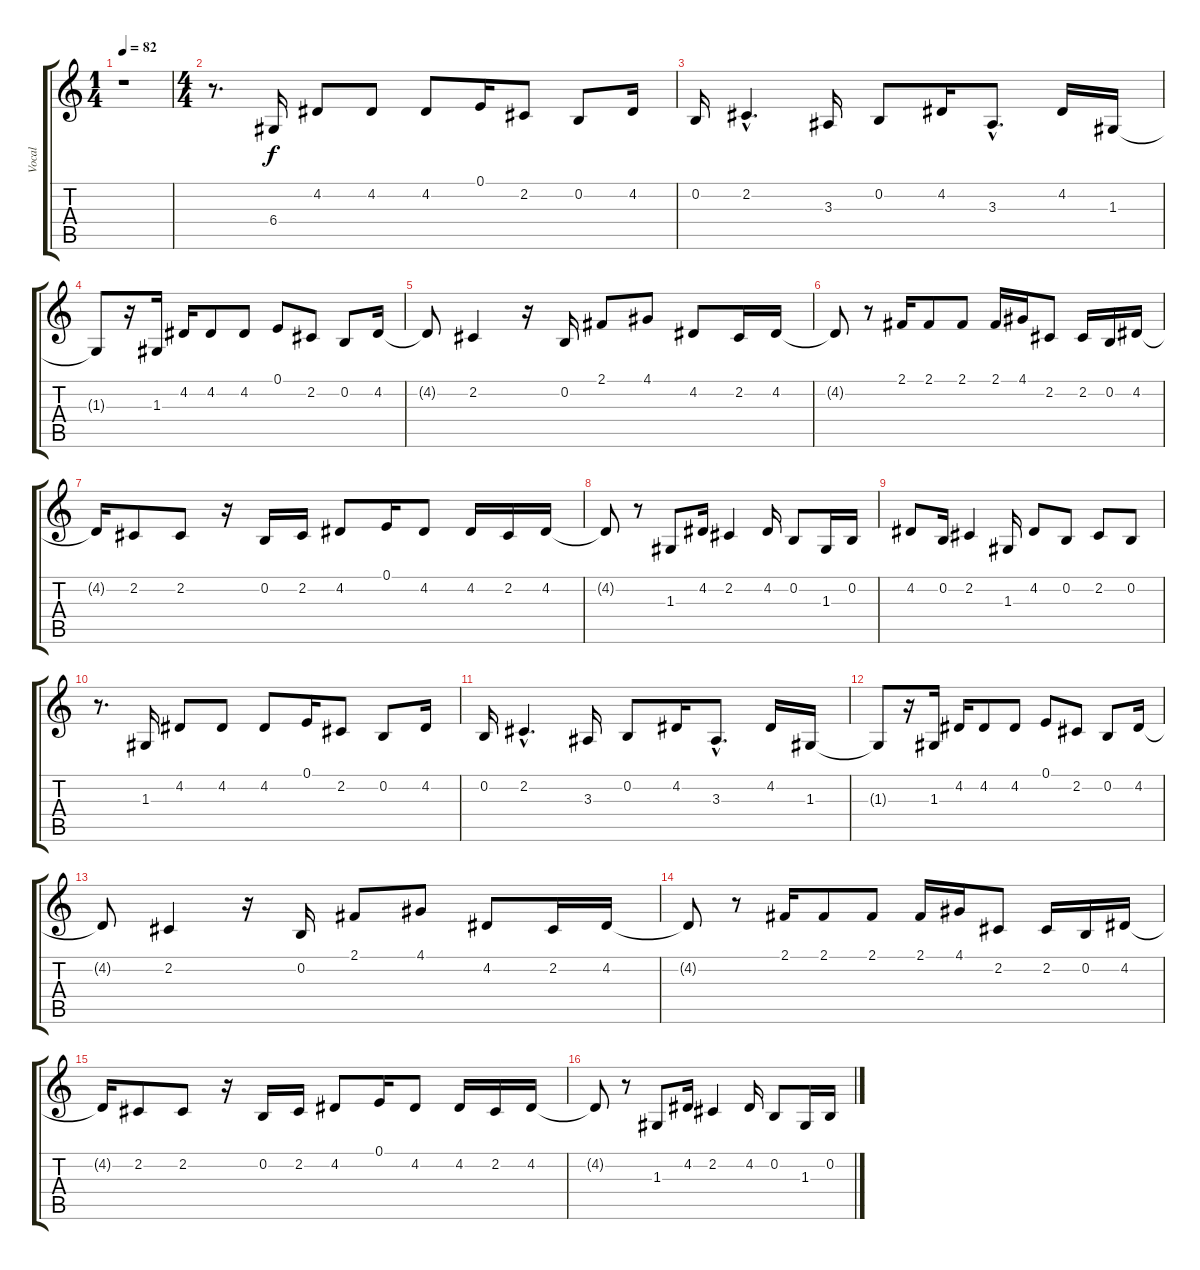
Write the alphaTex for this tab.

\track ("Vocal" "Vocal") {instrument violin}
\staff {score tabs}
\tuning (E4 B3 G3 D3 A2 E2) {hide}
\ts (1 4)
\tempo 82
\clef g2
\ks c
r.1{dy f instrument violin} |
\ts (4 4)
r.8{d} 6.4.16 4.2.8 4.2.8 4.2.8 0.1.16 2.2.8 0.2.8 4.2.16 |
0.2.16 2.2{hac}.4{d} 3.3.16 0.2.8 4.2.16 3.3{hac}.8{d} 4.2.16 1.3.16 |
1.3{t}.8 r.16 1.3.16 4.2.16 4.2.8 4.2.8 0.1.8 2.2.8 0.2.8 4.2.16 |
4.2{t}.8 2.2.4 r.16 0.2.16 2.1.8 4.1.8 4.2.8 2.2.16 4.2.16 |
4.2{t}.8 r.8 2.1.16 2.1.8 2.1.8 2.1.16 4.1.16 2.2.8 2.2.16 0.2.16 4.2.16 |
4.2{t}.16 2.2.8 2.2.8 r.16 0.2.16 2.2.16 4.2.8 0.1.16 4.2.8 4.2.16 2.2.16 4.2.16 |
4.2{t}.8 r.8 1.3.8 4.2.16 2.2.4 4.2.16 0.2.8 1.3.16 0.2.16 |
4.2.8 0.2.16 2.2.4 1.3.16 4.2.8 0.2.8 2.2.8 0.2.8 |
r.8{d} 1.3.16 4.2.8 4.2.8 4.2.8 0.1.16 2.2.8 0.2.8 4.2.16 |
0.2.16 2.2{hac}.4{d} 3.3.16 0.2.8 4.2.16 3.3{hac}.8{d} 4.2.16 1.3.16 |
1.3{t}.8 r.16 1.3.16 4.2.16 4.2.8 4.2.8 0.1.8 2.2.8 0.2.8 4.2.16 |
4.2{t}.8 2.2.4 r.16 0.2.16 2.1.8 4.1.8 4.2.8 2.2.16 4.2.16 |
4.2{t}.8 r.8 2.1.16 2.1.8 2.1.8 2.1.16 4.1.16 2.2.8 2.2.16 0.2.16 4.2.16 |
4.2{t}.16 2.2.8 2.2.8 r.16 0.2.16 2.2.16 4.2.8 0.1.16 4.2.8 4.2.16 2.2.16 4.2.16 |
4.2{t}.8 r.8 1.3.8 4.2.16 2.2.4 4.2.16 0.2.8 1.3.16 0.2.16
